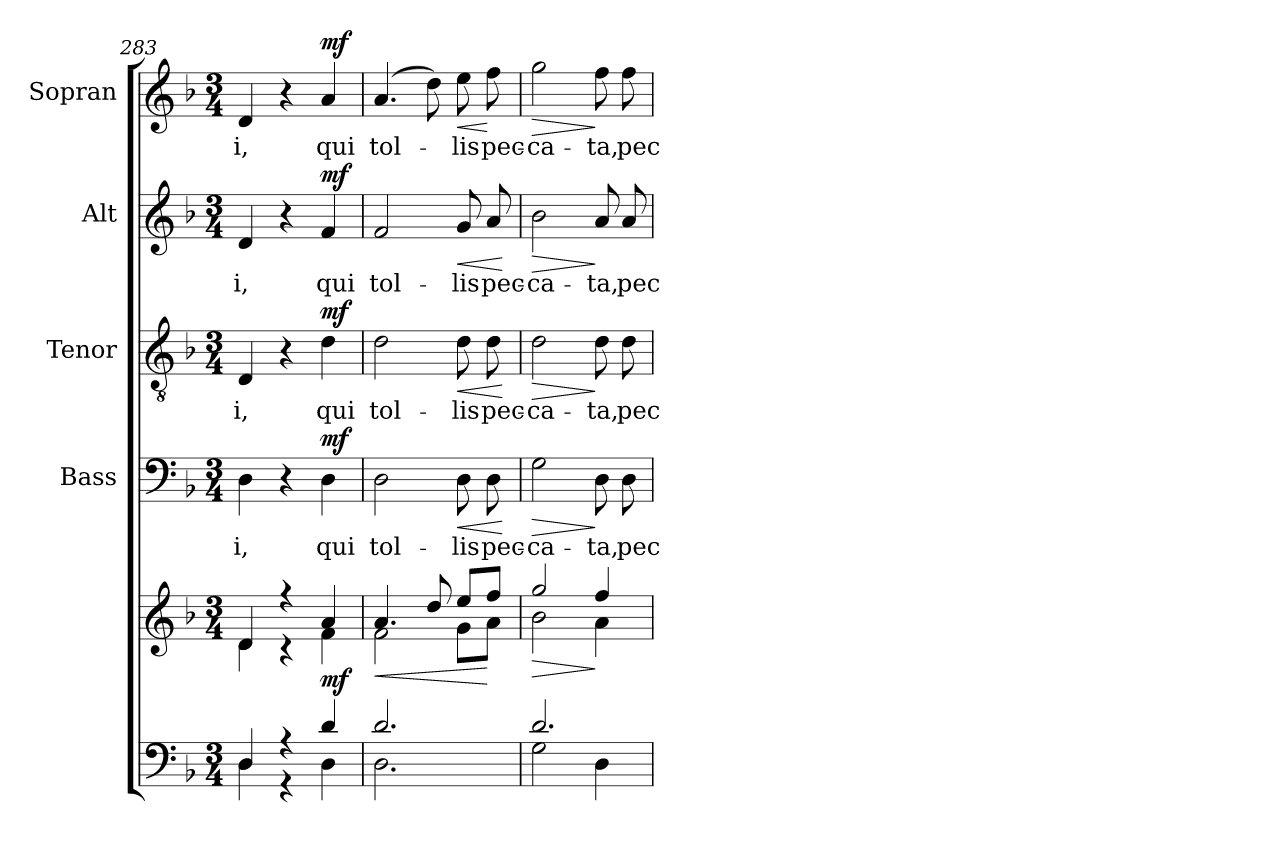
**kern	**kern	**dynam	**kern	**text	**dynam	**kern	**text	**dynam	**kern	**text	**dynam	**kern	**text	**dynam
*part5	*part5	*part5	*part4	*part4	*part4	*part3	*part3	*part3	*part2	*part2	*part2	*part1	*part1	*part1
*staff6	*staff5	*staff5/6	*staff4	*staff4	*staff4	*staff3	*staff3	*staff3	*staff2	*staff2	*staff2	*staff1	*staff1	*staff1
*	*	*	*I"Bass	*	*	*I"Tenor	*	*	*I"Alt	*	*	*I"Sopran	*	*
*	*	*	*I'B.	*	*	*I'T.	*	*	*I'A.	*	*	*I'S.	*	*
*clefF4	*clefG2	*	*clefF4	*	*	*clefGv2	*	*	*clefG2	*	*	*clefG2	*	*
*k[b-]	*k[b-]	*	*k[b-]	*	*	*k[b-]	*	*	*k[b-]	*	*	*k[b-]	*	*
*F:	*F:	*	*F:	*	*	*F:	*	*	*F:	*	*	*F:	*	*
*M3/4	*M3/4	*	*M3/4	*	*	*M3/4	*	*	*M3/4	*	*	*M3/4	*	*
=283	=283	=283	=283	=283	=283	=283	=283	=283	=283	=283	=283	=283	=283	=283
*^	*^	*	*	*	*	*	*	*	*	*	*	*	*	*
!	!	!	!	!	!	!LO:LY:b	!	!	!LO:LY:b	!	!	!LO:LY:b	!	!	!LO:LY:b	!
4D/	4D\	4d/	4d\	.	4D\	-i,	.	4D/	-i,	.	4d/	-i,	.	4d/	-i,	.
4r	4r	4r	4r	.	4r	.	.	4r	.	.	4r	.	.	4r	.	.
!	!	!	!	!LO:DY:b	!	!LO:LY:b	!LO:DY:a	!	!LO:LY:b	!LO:DY:a	!	!LO:LY:b	!LO:DY:a	!	!LO:LY:b	!LO:DY:a
4d/	4D\	4a/	4f\	mf	4D\	qui	mf	4d\	qui	mf	4f/	qui	mf	4a/	qui	mf
=284	=284	=284	=284	=284	=284	=284	=284	=284	=284	=284	=284	=284	=284	=284	=284	=284
!	!	!	!	!LO:HP:b	!	!LO:LY:b	!	!	!LO:LY:b	!	!	!LO:LY:b	!	!	!LO:LY:b	!
2.d/	2.D\	4.a/	2f\	<	2D\	tol-	.	2d\	tol-	.	2f/	tol-	.	(4.a/	tol-	.
.	.	8dd/	.	.	.	.	.	.	.	.	.	.	.	8dd\)	.	.
!	!	!	!	!	!	!LO:LY:b	!LO:HP:b	!	!LO:LY:b	!LO:HP:b	!	!LO:LY:b	!LO:HP:b	!	!LO:LY:b	!LO:HP:b
.	.	8ee/L	8g\L	.	8D\	-lis	<	8d\	-lis	<	8g/	-lis	<	8ee\	-lis	<
!	!	!	!	!	!	!LO:LY:b	!	!	!LO:LY:b	!	!	!LO:LY:b	!	!	!LO:LY:b	!
.	.	8ff/J	8a\J	[	8D\	pec-	.	8d\	pec-	.	8a/	pec-	.	8ff\	pec-	[
*v	*v	*	*	*	*	*	*	*	*	*	*	*	*	*	*	*
*	*v	*v	*	*	*	*	*	*	*	*	*	*	*	*	*
.	.	.	.	.	[	.	.	[	.	.	[	.	.	.
=285	=285	=285	=285	=285	=285	=285	=285	=285	=285	=285	=285	=285	=285	=285
*^	*	*	*	*	*	*	*	*	*	*	*	*	*	*
!	!	!	!LO:HP:b	!	!LO:LY:b	!LO:HP:b	!	!LO:LY:b	!LO:HP:b	!	!LO:LY:b	!LO:HP:b	!	!LO:LY:b	!LO:HP:b
*	*	*^	*	*	*	*	*	*	*	*	*	*	*	*	*
2.d/	2G\	2gg/	2b-\	>	2G\	-ca-	>	2d\	-ca-	>	2b-\	-ca-	>	2gg\	-ca-	>
!	!	!	!	!	!	!LO:LY:b	!	!	!LO:LY:b	!	!	!LO:LY:b	!	!	!LO:LY:b	!
.	4D\	4ff/	4a\	]	8D\	-ta,	]	8d\	-ta,	]	8a/	-ta,	]	8ff\	-ta,	]
!	!	!	!	!	!	!LO:LY:b	!	!	!LO:LY:b	!	!	!LO:LY:b	!	!	!LO:LY:b	!
.	.	.	.	.	8D\	pec-	.	8d\	pec-	.	8a/	pec-	.	8ff\	pec-	.
*v	*v	*	*	*	*	*	*	*	*	*	*	*	*	*	*	*
*	*v	*v	*	*	*	*	*	*	*	*	*	*	*	*	*
=	=	=	=	=	=	=	=	=	=	=	=	=	=	=
*-	*-	*-	*-	*-	*-	*-	*-	*-	*-	*-	*-	*-	*-	*-
